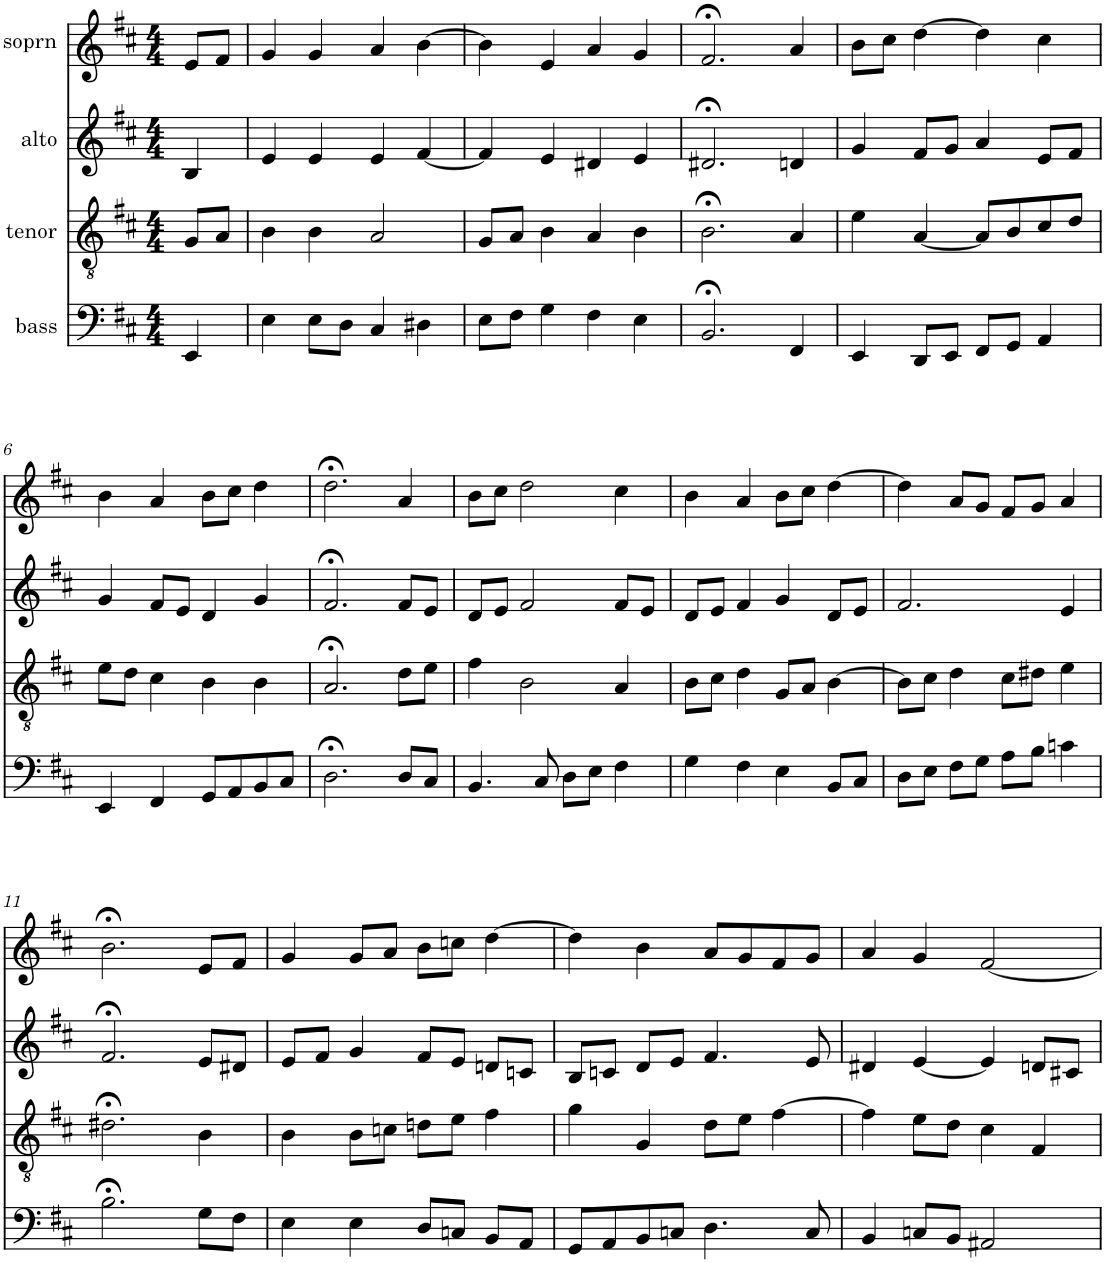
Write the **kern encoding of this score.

**kern	**kern	**kern	**kern
*part4	*part3	*part2	*part1
*staff4	*staff3	*staff2	*staff1
*I"bass	*I"tenor	*I"alto	*I"soprn
*clefF4	*clefGv2	*clefG2	*clefG2
*k[f#c#]	*k[f#c#]	*k[f#c#]	*k[f#c#]
*b:	*b:	*b:	*b:
*M4/4	*M4/4	*M4/4	*M4/4
=1	=1	=1	=1
4EE/	8G/L	4B/	8e/L
.	8A/J	.	8f#/J
=2	=2	=2	=2
4E\	4B\	4e/	4g/
8E\L	4B\	4e/	4g/
8D\J	.	.	.
4C#/	2A/	4e/	4a/
4D#X\	.	[4f#/	[4b\
=3	=3	=3	=3
8E\L	8G/L	4f#/]	4b\]
8F#\J	8A/J	.	.
4G\	4B\	4e/	4e/
4F#\	4A/	4d#X/	4a/
4E\	4B\	4e/	4g/
=4	=4	=4	=4
2.BB;</	2.B;<\	2.d#X;</	2.f#;</
4FF#/	4A/	4dn/	4a/
=5	=5	=5	=5
4EE/	4e\	4g/	8b\L
.	.	.	8cc#\J
8DD/L	[4A/	8f#/L	[4dd\
8EE/J	.	8g/J	.
8FF#/L	8A/L]	4a/	4dd\]
8GG/J	8B/	.	.
4AA/	8c#/	8e/L	4cc#\
.	8d/J	8f#/J	.
!!LO:LB:g=z
=6	=6	=6	=6
4EE/	8e\L	4g/	4b\
.	8d\J	.	.
4FF#/	4c#\	8f#/L	4a/
.	.	8e/J	.
8GG/L	4B\	4d/	8b\L
8AA/	.	.	8cc#\J
8BB/	4B\	4g/	4dd\
8C#/J	.	.	.
=7	=7	=7	=7
2.D;<\	2.A;</	2.f#;</	2.dd;<\
8D/L	8d\L	8f#/L	4a/
8C#/J	8e\J	8e/J	.
=8	=8	=8	=8
4.BB/	4f#\	8d/L	8b\L
.	.	8e/J	8cc#\J
.	2B\	2f#/	2dd\
8C#/	.	.	.
8D\L	.	.	.
8E\J	.	.	.
4F#\	4A/	8f#/L	4cc#\
.	.	8e/J	.
=9	=9	=9	=9
4G\	8B\L	8d/L	4b\
.	8c#\J	8e/J	.
4F#\	4d\	4f#/	4a/
4E\	8G/L	4g/	8b\L
.	8A/J	.	8cc#\J
8BB/L	[4B\	8d/L	[4dd\
8C#/J	.	8e/J	.
=10	=10	=10	=10
8D\L	8B\L]	2.f#/	4dd\]
8E\J	8c#\J	.	.
8F#\L	4d\	.	8a/L
8G\J	.	.	8g/J
8A\L	8c#\L	.	8f#/L
8B\J	8d#X\J	.	8g/J
4cn\	4e\	4e/	4a/
!!LO:LB:g=z
=11	=11	=11	=11
2.B;<\	2.d#X;<\	2.f#;</	2.b;<\
8G\L	4B\	8e/L	8e/L
8F#\J	.	8d#X/J	8f#/J
=12	=12	=12	=12
4E\	4B\	8e/L	4g/
.	.	8f#/J	.
4E\	8B\L	4g/	8g/L
.	8cn\J	.	8a/J
8D/L	8dn\L	8f#/L	8b\L
8Cn/J	8e\J	8e/J	8ccn\J
8BB/L	4f#\	8dn/L	[4dd\
8AA/J	.	8cn/J	.
=13	=13	=13	=13
8GG/L	4g\	8B/L	4dd\]
8AA/	.	8cn/J	.
8BB/	4G/	8d/L	4b\
8Cn/J	.	8e/J	.
4.D\	8d\L	4.f#/	8a/L
.	8e\J	.	8g/
.	[4f#\	.	8f#/
8C/	.	8e/	8g/J
=14	=14	=14	=14
4BB/	4f#\]	4d#X/	4a/
8Cn/L	8e\L	[4e/	4g/
8BB/J	8d\J	.	.
2AA#X/	4c#\	4e/]	[2f#/
.	4F#/	8dn/L	.
.	.	8c#X/J	.
=	=	=	=
*-	*-	*-	*-
